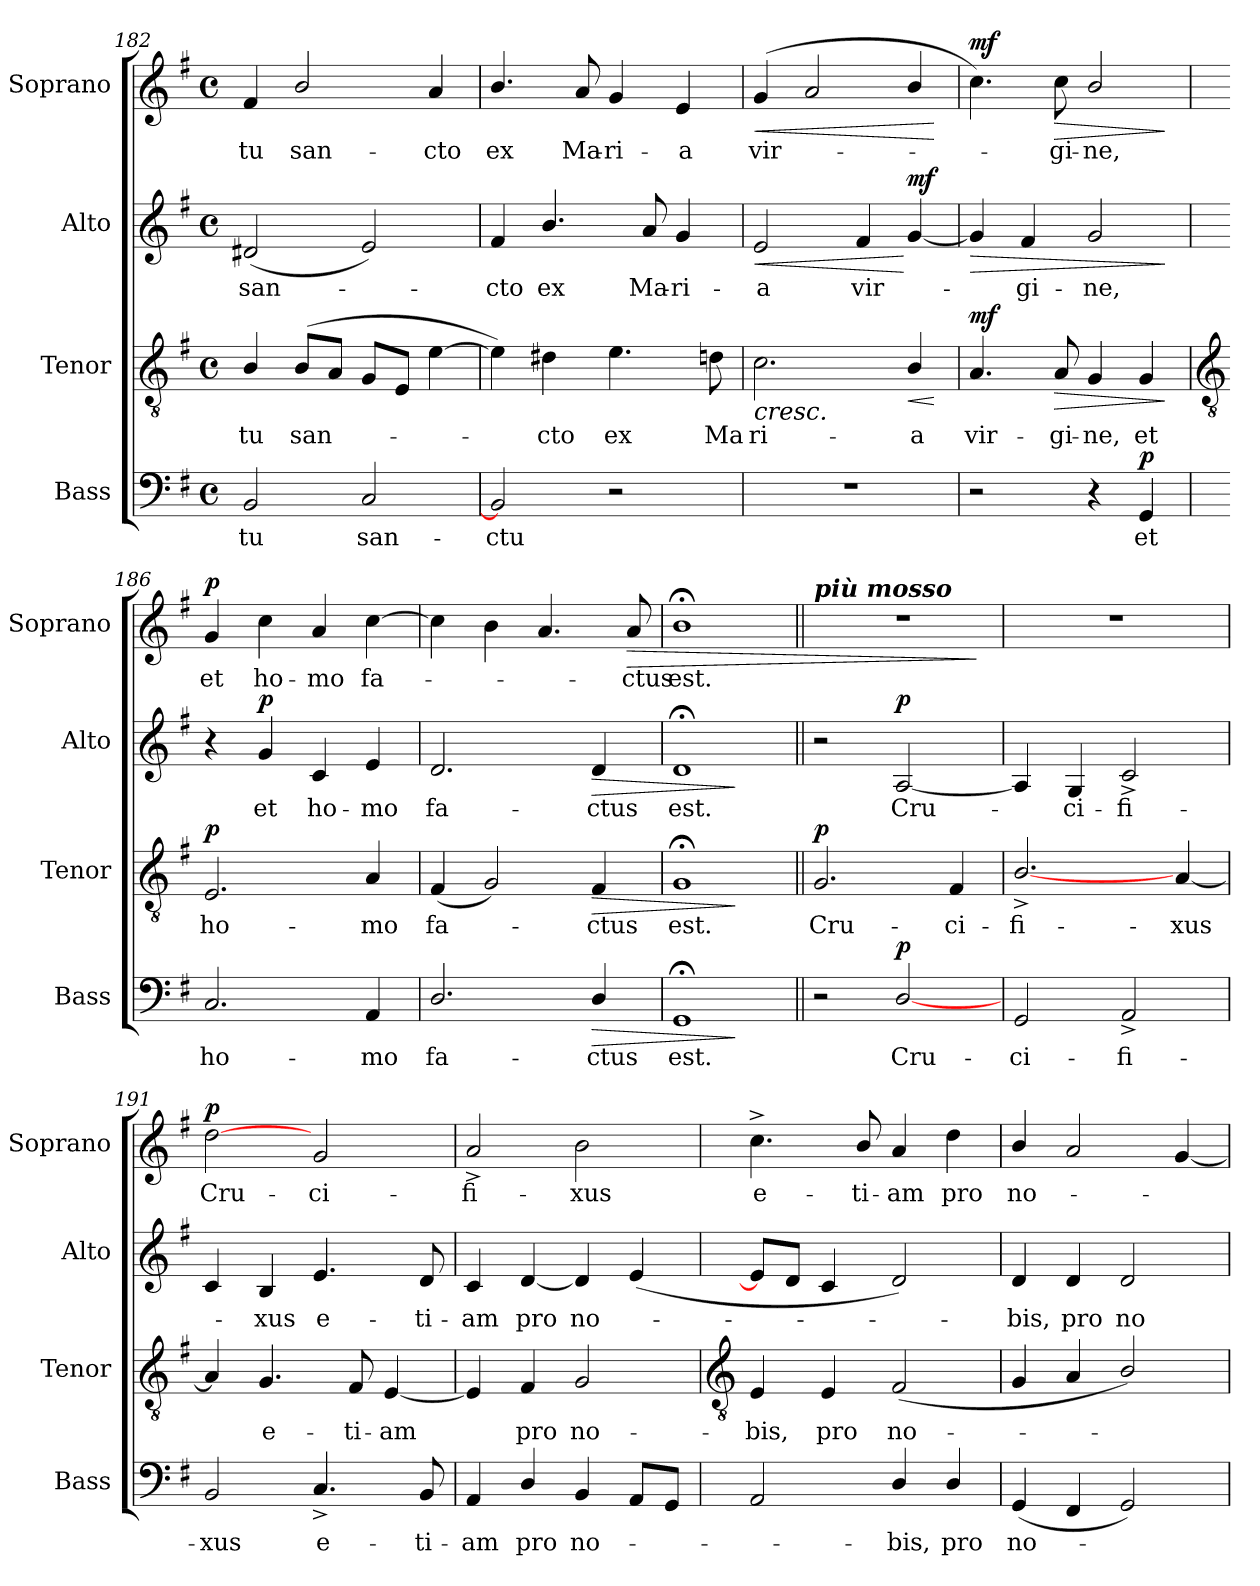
**kern	**text	**dynam	**kern	**text	**dynam	**kern	**text	**dynam	**kern	**text	**dynam
*part4	*part4	*part4	*part3	*part3	*part3	*part2	*part2	*part2	*part1	*part1	*part1
*staff4	*staff4	*staff4	*staff3	*staff3	*staff3	*staff2	*staff2	*staff2	*staff1	*staff1	*staff1
*I"Bass	*	*	*I"Tenor	*	*	*I"Alto	*	*	*I"Soprano	*	*
*I'Bass	*	*	*I'Tenor	*	*	*I'Alto	*	*	*I'Soprano	*	*
*clefF4	*	*	*clefGv2	*	*	*clefG2	*	*	*clefG2	*	*
*k[f#]	*	*	*k[f#]	*	*	*k[f#]	*	*	*k[f#]	*	*
*G:	*	*	*G:	*	*	*G:	*	*	*G:	*	*
*M4/4	*	*	*M4/4	*	*	*M4/4	*	*	*M4/4	*	*
*met(c)	*	*	*met(c)	*	*	*met(c)	*	*	*met(c)	*	*
=182	=182	=182	=182	=182	=182	=182	=182	=182	=182	=182	=182
!	!LO:LY:b	!	!	!LO:LY:b	!	!	!LO:LY:b	!	!	!LO:LY:b	!
2BB	-tu	.	4B/	-tu	.	(<2d#X	san-	.	4f#	-tu	.
!	!	!	!	!LO:LY:b	!	!	!	!	!	!LO:LY:b	!
.	.	.	(<8BL	san-	.	.	.	.	2b/	san-	.
.	.	.	8AJ	.	.	.	.	.	.	.	.
!	!LO:LY:b	!	!	!	!	!	!	!	!	!	!
2C	san-	.	8GL	.	.	2e)	.	.	.	.	.
.	.	.	8EJ	.	.	.	.	.	.	.	.
!	!	!	!	!	!	!	!	!	!	!LO:LY:b	!
.	.	.	[4e	.	.	.	.	.	4a	-cto	.
=183	=183	=183	=183	=183	=183	=183	=183	=183	=183	=183	=183
!	!LO:LY:b	!	!	!	!	!	!LO:LY:b	!	!	!LO:LY:b	!
2BB]	-ctu	.	4e])	.	.	4f#	cto	.	4.b/	ex	.
!	!	!	!	!LO:LY:b	!	!	!LO:LY:b	!	!	!	!
.	.	.	4d#X	cto	.	4.b/	ex	.	.	.	.
!	!	!	!	!	!	!	!	!	!	!LO:LY:b	!
.	.	.	.	.	.	.	.	.	8a	Ma-	.
!	!	!	!	!LO:LY:b	!	!	!	!	!	!LO:LY:b	!
2r	.	.	4.e	ex	.	.	.	.	4g	-ri-	.
!	!	!	!	!	!	!	!LO:LY:b	!	!	!	!
.	.	.	.	.	.	8a	Ma-	.	.	.	.
!	!	!	!	!	!	!	!LO:LY:b	!	!	!LO:LY:b	!
.	.	.	.	.	.	4g	-ri-	.	4e	-a	.
!	!	!	!	!LO:LY:b	!	!	!	!	!	!	!
.	.	.	8dn	Ma	.	.	.	.	.	.	.
=184	=184	=184	=184	=184	=184	=184	=184	=184	=184	=184	=184
!	!	!	!	!LO:LY:b	!LO:HP:b	!	!LO:LY:b	!LO:HP:b	!	!LO:LY:b	!LO:HP:b
1r	.	.	2.c	ri-	<	2e	-a	<	(<4g	vir-	<
.	.	.	.	.	.	.	.	.	2a	.	.
!	!	!	!	!	!	!	!LO:LY:b	!	!	!	!
.	.	.	.	.	.	4f#	vir-	.	.	.	.
!	!	!	!	!LO:LY:b	!LO:HP:b	!	!	!LO:DY:n=1:b	!	!	!
.	.	.	4B/	-a	<	[4g	.	[ mf	4b/	.	.
.	.	.	.	.	[ [	.	.	.	.	.	[
=185	=185	=185	=185	=185	=185	=185	=185	=185	=185	=185	=185
!	!	!	!	!LO:LY:b	!LO:DY:b	!	!	!LO:HP:b	!	!	!LO:DY:b
2r	.	.	4.A	vir-	mf	4g]	.	>	4.cc)	.	mf
!	!	!	!	!	!	!	!LO:LY:b	!	!	!	!
.	.	.	.	.	.	4f#	gi-	.	.	.	.
!	!	!	!	!LO:LY:b	!LO:HP:b	!	!	!	!	!LO:LY:b	!LO:HP:b
.	.	.	8A	-gi-	>	.	.	.	8cc	-gi-	>
!	!	!	!	!LO:LY:b	!	!	!LO:LY:b	!	!	!LO:LY:b	!
4r	.	.	4G	-ne,	.	2g	-ne,	.	2b/	-ne,	.
!	!LO:LY:b	!LO:DY:b	!	!LO:LY:b	!	!	!	!	!	!	!
4GG	et	p	4G	et	.	.	.	.	.	.	.
.	.	.	.	.	]	.	.	]	.	.	]
!!LO:LB:g=z
=186	=186	=186	=186	=186	=186	=186	=186	=186	=186	=186	=186
*	*	*	*clefGv2	*	*	*	*	*	*	*	*
!	!LO:LY:b	!	!	!LO:LY:b	!LO:DY:b	!	!	!	!	!LO:LY:b	!LO:DY:b
2.C	ho-	.	2.E	ho-	p	4r	.	.	4g	et	p
!	!	!	!	!	!	!	!LO:LY:b	!LO:DY:b	!	!LO:LY:b	!
.	.	.	.	.	.	4g	et	p	4cc	ho-	.
!	!	!	!	!	!	!	!LO:LY:b	!	!	!LO:LY:b	!
.	.	.	.	.	.	4c	ho-	.	4a	-mo	.
!	!LO:LY:b	!	!	!LO:LY:b	!	!	!LO:LY:b	!	!	!LO:LY:b	!
4AA	-mo	.	4A	-mo	.	4e	-mo	.	[4cc	fa-	.
=187	=187	=187	=187	=187	=187	=187	=187	=187	=187	=187	=187
!	!LO:LY:b	!	!	!LO:LY:b	!	!	!LO:LY:b	!	!	!	!
2.D/	fa-	.	(<4F#	fa-	.	2.d	fa-	.	4cc]	.	.
.	.	.	2G)	.	.	.	.	.	4b	.	.
.	.	.	.	.	.	.	.	.	4.a	.	.
!	!LO:LY:b	!LO:HP:b	!	!LO:LY:b	!LO:HP:b	!	!LO:LY:b	!LO:HP:b	!	!	!
4D/	-ctus	>	4F#	ctus	>	4d	-ctus	>	.	.	.
!	!	!	!	!	!	!	!	!	!	!LO:LY:b	!LO:HP:b
.	.	.	.	.	.	.	.	.	8a	ctus	>
=188	=188	=188	=188	=188	=188	=188	=188	=188	=188	=188	=188
!	!LO:LY:b	!	!	!LO:LY:b	!	!	!LO:LY:b	!	!	!LO:LY:b	!
1GG;<	est.	.	1G;<	est.	.	1d;<	est.	.	1b;<	est.	.
.	.	]	.	.	]	.	.	]	.	.	.
=189||	=189||	=189||	=189||	=189||	=189||	=189||	=189||	=189||	=189||	=189||	=189||
*	*	*	*	*	*	*	*	*	*MM56	*	*
!	!	!	!	!	!	!	!	!	!LO:TX:a:Bi:t=più mosso	!	!
!	!	!	!	!LO:LY:b	!LO:DY:b	!	!	!	!	!	!
2r	.	.	2.G	Cru-	p	2r	.	.	1r	.	.
!	!LO:LY:b	!LO:DY:b	!	!	!	!	!LO:LY:b	!LO:DY:b	!	!	!
[2D/	Cru-	p	.	.	.	[2A	Cru-	p	.	.	.
!	!	!	!	!LO:LY:b	!	!	!	!	!	!	!
.	.	.	4F#	-ci-	.	.	.	.	.	.	.
.	.	.	.	.	.	.	.	.	.	.	]
=190	=190	=190	=190	=190	=190	=190	=190	=190	=190	=190	=190
!	!LO:LY:b	!	!	!LO:LY:b	!	!	!	!	!	!	!
2GG	-ci-	.	[2.B^/	-fi-	.	4A]	.	.	1r	.	.
!	!	!	!	!	!	!	!LO:LY:b	!	!	!	!
.	.	.	.	.	.	4G	ci-	.	.	.	.
!	!LO:LY:b	!	!	!	!	!	!LO:LY:b	!	!	!	!
2AA^	-fi-	.	.	.	.	2c^	-fi-	.	.	.	.
!	!	!	!	!LO:LY:b	!	!	!	!	!	!	!
.	.	.	[4A	-xus	.	.	.	.	.	.	.
=191	=191	=191	=191	=191	=191	=191	=191	=191	=191	=191	=191
!	!LO:LY:b	!	!	!	!	!	!	!	!	!LO:LY:b	!LO:DY:b
2BB	-xus	.	4A]	.	.	4c	.	.	[2dd	Cru-	p
!	!	!	!	!LO:LY:b	!	!	!LO:LY:b	!	!	!	!
.	.	.	4.G	e-	.	4B	xus	.	.	.	.
!	!LO:LY:b	!	!	!	!	!	!LO:LY:b	!	!	!LO:LY:b	!
4.C^	e-	.	.	.	.	4.e	e-	.	2g	-ci-	.
!	!	!	!	!LO:LY:b	!	!	!	!	!	!	!
.	.	.	8F#	-ti-	.	.	.	.	.	.	.
!	!	!	!	!LO:LY:b	!	!	!	!	!	!	!
.	.	.	[4E	-am	.	.	.	.	.	.	.
!	!LO:LY:b	!	!	!	!	!	!LO:LY:b	!	!	!	!
8BB	-ti-	.	.	.	.	8d	-ti-	.	.	.	.
=192	=192	=192	=192	=192	=192	=192	=192	=192	=192	=192	=192
!	!LO:LY:b	!	!	!	!	!	!LO:LY:b	!	!	!LO:LY:b	!
4AA	-am	.	4E]	.	.	4c	-am	.	2a^	-fi-	.
!	!LO:LY:b	!	!	!LO:LY:b	!	!	!LO:LY:b	!	!	!	!
4D/	pro	.	4F#	pro	.	[4d	pro	.	.	.	.
!	!LO:LY:b	!	!	!LO:LY:b	!	!	!LO:LY:b	!	!	!LO:LY:b	!
4BB	no-	.	2G	no-	.	4d]	no-	.	2b	-xus	.
8AAL	.	.	.	.	.	(<4e	.	.	.	.	.
8GGJ	.	.	.	.	.	.	.	.	.	.	.
!!LO:LB:g=z
=193	=193	=193	=193	=193	=193	=193	=193	=193	=193	=193	=193
*	*	*	*clefGv2	*	*	*	*	*	*	*	*
!	!	!	!	!LO:LY:b	!	!	!	!	!	!LO:LY:b	!
2AA	.	.	4E	-bis,	.	8eL]	.	.	4.cc^	e-	.
.	.	.	.	.	.	8dJ	.	.	.	.	.
!	!	!	!	!LO:LY:b	!	!	!	!	!	!	!
.	.	.	4E	pro	.	4c	.	.	.	.	.
!	!	!	!	!	!	!	!	!	!	!LO:LY:b	!
.	.	.	.	.	.	.	.	.	8b/	-ti-	.
!	!LO:LY:b	!	!	!LO:LY:b	!	!	!	!	!	!LO:LY:b	!
4D/	bis,	.	(<2F#	no-	.	2d)	.	.	4a	-am	.
!	!LO:LY:b	!	!	!	!	!	!	!	!	!LO:LY:b	!
4D/	pro	.	.	.	.	.	.	.	4dd	pro	.
=194	=194	=194	=194	=194	=194	=194	=194	=194	=194	=194	=194
!	!LO:LY:b	!	!	!	!	!	!LO:LY:b	!	!	!LO:LY:b	!
(<4GG	no-	.	4G	.	.	4d	bis,	.	4b/	no-	.
!	!	!	!	!	!	!	!LO:LY:b	!	!	!	!
4FF#	.	.	4A	.	.	4d	pro	.	2a	.	.
!	!	!	!	!	!	!	!LO:LY:b	!	!	!	!
2GG)	.	.	2B/)	.	.	2d	no-	.	.	.	.
.	.	.	.	.	.	.	.	.	[4g	.	.
=	=	=	=	=	=	=	=	=	=	=	=
*-	*-	*-	*-	*-	*-	*-	*-	*-	*-	*-	*-
